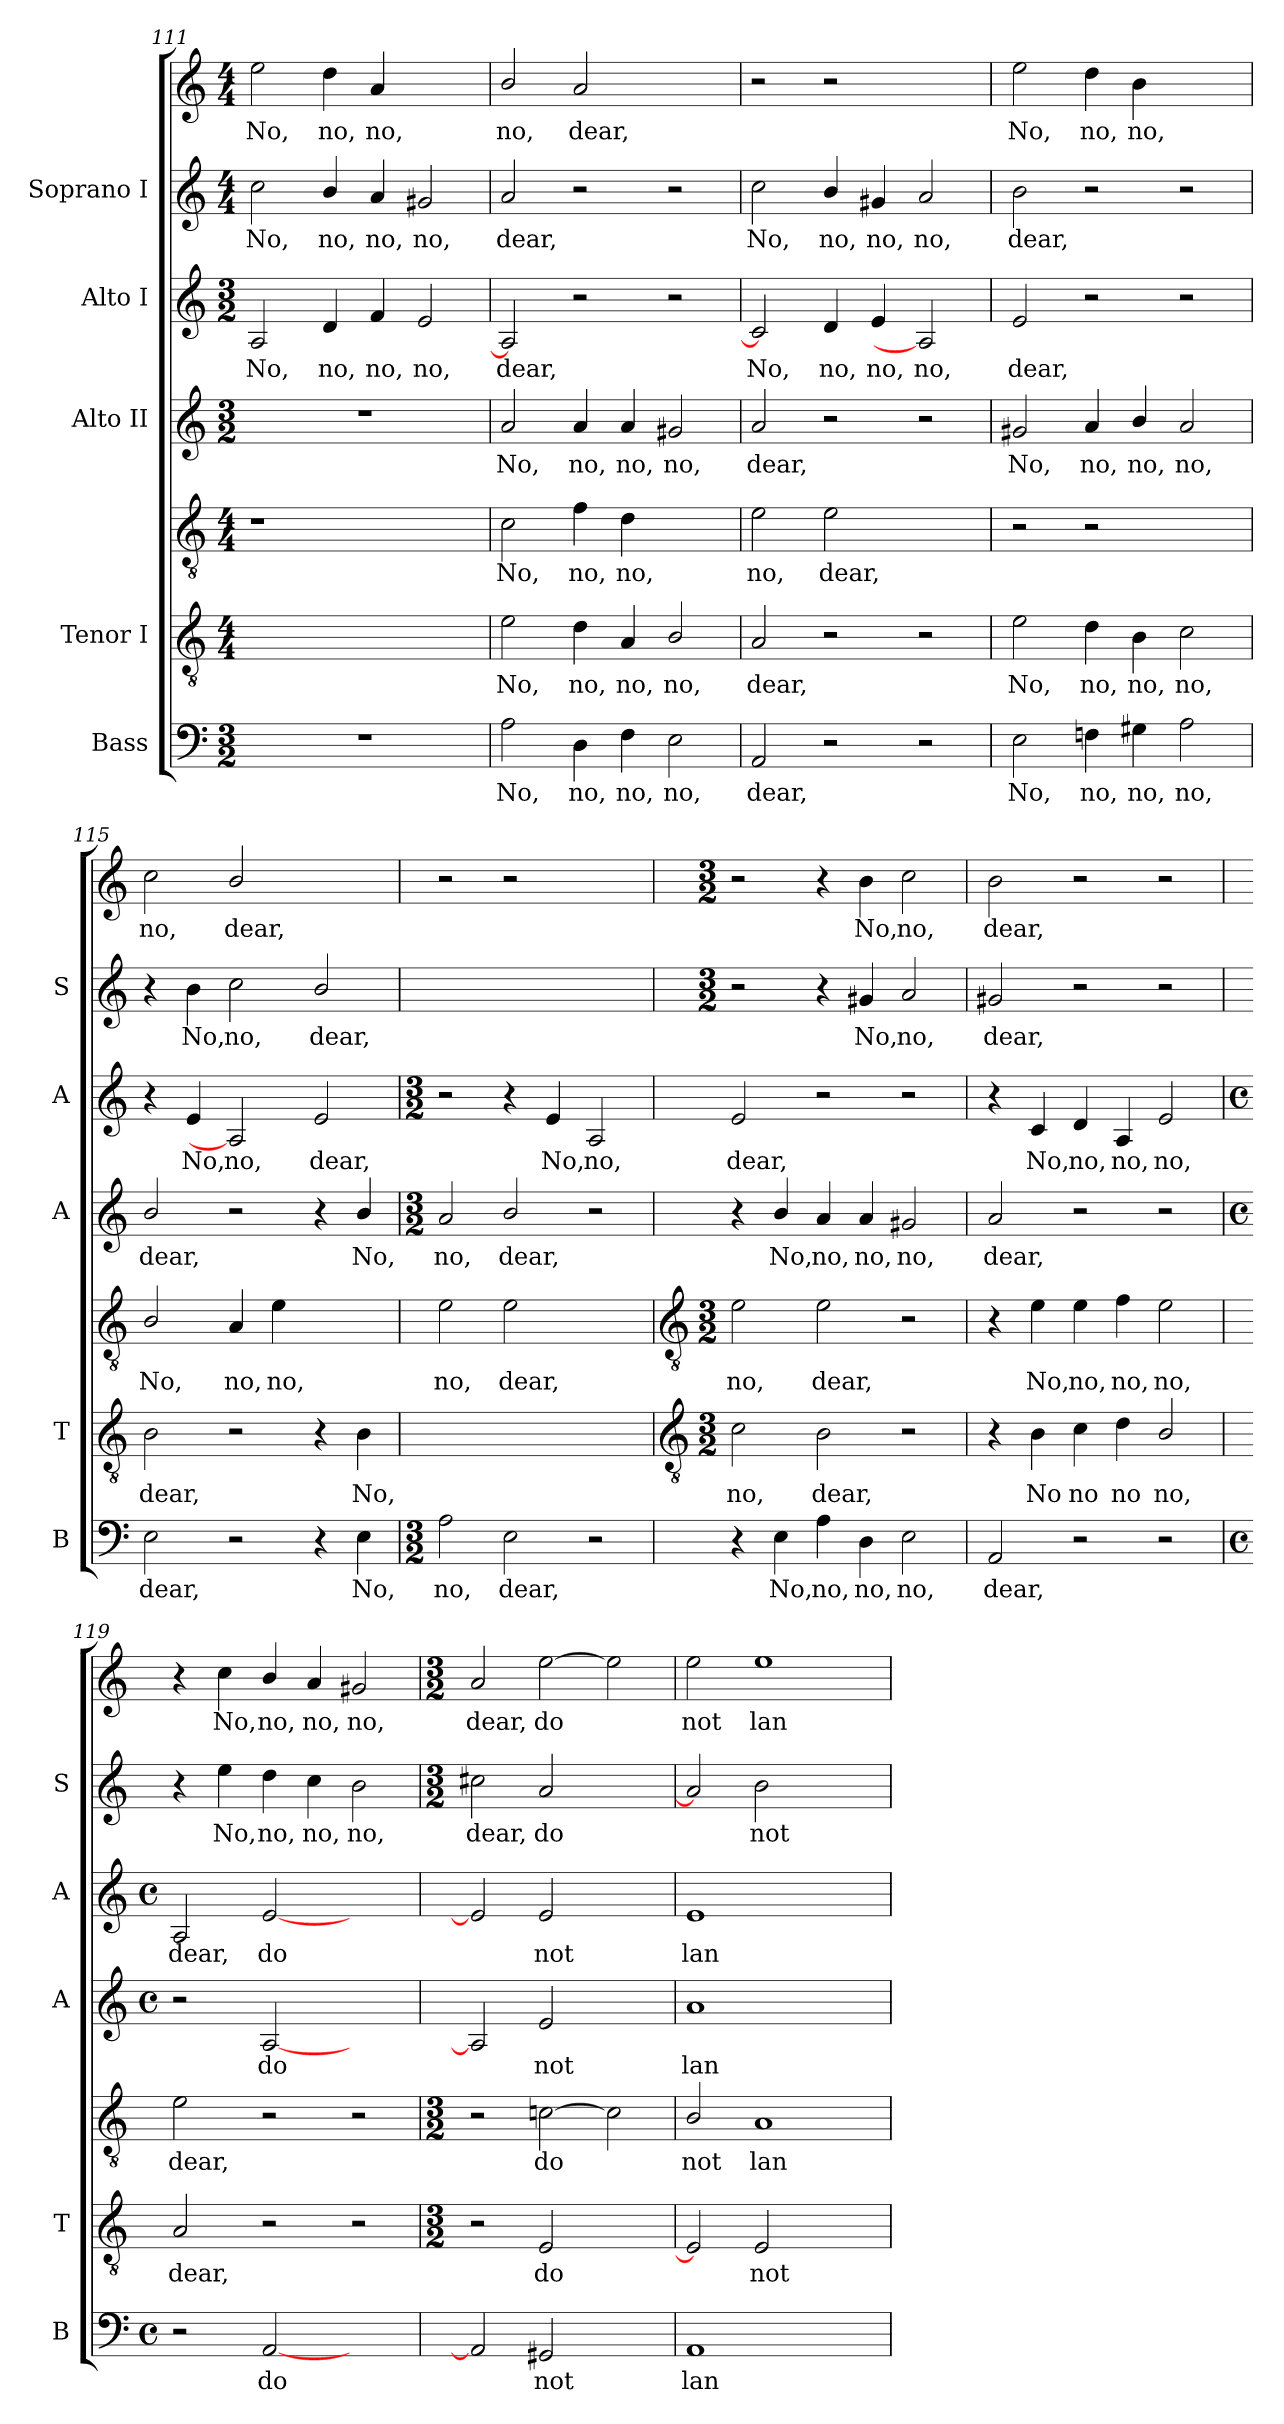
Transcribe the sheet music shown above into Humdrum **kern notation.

**kern	**text	**kern	**text	**kern	**text	**kern	**text	**kern	**text	**kern	**text	**kern	**text
*part5	*part5	*part4	*part4	*part4	*part4	*part3	*part3	*part2	*part2	*part1	*part1	*part1	*part1
*staff7	*staff7	*staff6	*staff6	*staff5	*staff5	*staff4	*staff4	*staff3	*staff3	*staff2	*staff2	*staff1	*staff1
*I"Bass	*	*I"Tenor I	*	*	*	*I"Alto II	*	*I"Alto I	*	*I"Soprano I	*	*	*
*I'B	*	*I'T	*	*	*	*I'A	*	*I'A	*	*I'S	*	*	*
*clefF4	*	*clefGv2	*	*clefGv2	*	*clefG2	*	*clefG2	*	*clefG2	*	*clefG2	*
*k[]	*	*k[]	*	*k[]	*	*k[]	*	*k[]	*	*k[]	*	*k[]	*
*C:	*	*C:	*	*C:	*	*C:	*	*C:	*	*C:	*	*C:	*
*M3/2	*	*M4/4	*	*M4/4	*	*M3/2	*	*M3/2	*	*M4/4	*	*M4/4	*
=111	=111	=111	=111	=111	=111	=111	=111	=111	=111	=111	=111	=111	=111
!LO:N:vis=1	!	!LO:N:vis=1	!	!	!	!LO:N:vis=1	!	!	!LO:LY:b	!	!LO:LY:b	!	!LO:LY:b
1.r	.	1.r	.	1r	.	1.r	.	2A	No,	2cc	No,	2ee	No,
!	!	!	!	!	!	!	!	!	!LO:LY:b	!	!LO:LY:b	!	!LO:LY:b
.	.	.	.	.	.	.	.	4d	no,	4b/	no,	4dd	no,
!	!	!	!	!	!	!	!	!	!LO:LY:b	!	!LO:LY:b	!	!LO:LY:b
.	.	.	.	.	.	.	.	4f	no,	4a	no,	4a	no,
!	!	!	!	!	!	!	!	!	!LO:LY:b	!	!LO:LY:b	!	!
.	.	.	.	2ryy	.	.	.	2e	no,	2g#X	no,	2ryy	.
=112	=112	=112	=112	=112	=112	=112	=112	=112	=112	=112	=112	=112	=112
!	!LO:LY:b	!	!LO:LY:b	!	!LO:LY:b	!	!LO:LY:b	!	!LO:LY:b	!	!LO:LY:b	!	!LO:LY:b
2A	No,	2e	No,	2c	No,	2a	No,	2A]	dear,	2a	dear,	2b/	no,
!	!LO:LY:b	!	!LO:LY:b	!	!LO:LY:b	!	!LO:LY:b	!	!	!	!	!	!LO:LY:b
4D	no,	4d	no,	4f	no,	4a	no,	2r	.	2r	.	2a	dear,
!	!LO:LY:b	!	!LO:LY:b	!	!LO:LY:b	!	!LO:LY:b	!	!	!	!	!	!
4F	no,	4A	no,	4d	no,	4a	no,	.	.	.	.	.	.
!	!LO:LY:b	!	!LO:LY:b	!	!	!	!LO:LY:b	!	!	!	!	!	!
2E	no,	2B/	no,	2ryy	.	2g#X	no,	2r	.	2r	.	2ryy	.
=113	=113	=113	=113	=113	=113	=113	=113	=113	=113	=113	=113	=113	=113
!	!LO:LY:b	!	!LO:LY:b	!	!LO:LY:b	!	!LO:LY:b	!	!LO:LY:b	!	!LO:LY:b	!	!
2AA	dear,	2A	dear,	2e	no,	2a	dear,	2c]	No,	2cc	No,	2r	.
!	!	!	!	!	!LO:LY:b	!	!	!	!LO:LY:b	!	!LO:LY:b	!	!
2r	.	2r	.	2e	dear,	2r	.	4d	no,	4b/	no,	2r	.
!	!	!	!	!	!	!	!	!	!LO:LY:b	!	!LO:LY:b	!	!
.	.	.	.	.	.	.	.	4e	no,	4g#X	no,	.	.
!	!	!	!	!	!	!	!	!	!LO:LY:b	!	!LO:LY:b	!	!
2r	.	2r	.	2ryy	.	2r	.	2A]	no,	2a	no,	2ryy	.
=114	=114	=114	=114	=114	=114	=114	=114	=114	=114	=114	=114	=114	=114
!	!LO:LY:b	!	!LO:LY:b	!	!	!	!LO:LY:b	!	!LO:LY:b	!	!LO:LY:b	!	!LO:LY:b
2E	No,	2e	No,	2r	.	2g#X	No,	2e	dear,	2b	dear,	2ee	No,
!	!LO:LY:b	!	!LO:LY:b	!	!	!	!LO:LY:b	!	!	!	!	!	!LO:LY:b
4Fn	no,	4d	no,	2r	.	4a	no,	2r	.	2r	.	4dd	no,
!	!LO:LY:b	!	!LO:LY:b	!	!	!	!LO:LY:b	!	!	!	!	!	!LO:LY:b
4G#X	no,	4B	no,	.	.	4b/	no,	.	.	.	.	4b	no,
!	!LO:LY:b	!	!LO:LY:b	!	!	!	!LO:LY:b	!	!	!	!	!	!
2A	no,	2c	no,	2ryy	.	2a	no,	2r	.	2r	.	2ryy	.
=115	=115	=115	=115	=115	=115	=115	=115	=115	=115	=115	=115	=115	=115
!	!LO:LY:b	!	!LO:LY:b	!	!LO:LY:b	!	!LO:LY:b	!	!	!	!	!	!LO:LY:b
2E	dear,	2B	dear,	2B/	No,	2b/	dear,	4r	.	4r	.	2cc	no,
!	!	!	!	!	!	!	!	!	!LO:LY:b	!	!LO:LY:b	!	!
.	.	.	.	.	.	.	.	4e	No,	4b	No,	.	.
!	!	!	!	!	!LO:LY:b	!	!	!	!LO:LY:b	!	!LO:LY:b	!	!LO:LY:b
2r	.	2r	.	4A	no,	2r	.	2A]	no,	2cc	no,	2b/	dear,
!	!	!	!	!	!LO:LY:b	!	!	!	!	!	!	!	!
.	.	.	.	4e	no,	.	.	.	.	.	.	.	.
!	!	!	!	!	!	!	!	!	!LO:LY:b	!	!LO:LY:b	!	!
4r	.	4r	.	2ryy	.	4r	.	2e	dear,	2b/	dear,	2ryy	.
!	!LO:LY:b	!	!LO:LY:b	!	!	!	!LO:LY:b	!	!	!	!	!	!
4E	No,	4B	No,	.	.	4b/	No,	.	.	.	.	.	.
!!LO:LB:g=z
=116	=116	=116	=116	=116	=116	=116	=116	=116	=116	=116	=116	=116	=116
*M3/2	*	*	*	*	*	*M3/2	*	*M3/2	*	*	*	*	*
!	!LO:LY:b	!	!	!	!LO:LY:b	!	!LO:LY:b	!	!	!	!	!	!
2A	no,	1.ryy	.	2e	no,	2a	no,	2r	.	1.ryy	.	2r	.
!	!LO:LY:b	!	!	!	!LO:LY:b	!	!LO:LY:b	!	!	!	!	!	!
2E	dear,	.	.	2e	dear,	2b/	dear,	4r	.	.	.	2r	.
!	!	!	!	!	!	!	!	!	!LO:LY:b	!	!	!	!
.	.	.	.	.	.	.	.	4e	No,	.	.	.	.
!	!	!	!	!	!	!	!	!	!LO:LY:b	!	!	!	!
2r	.	.	.	2ryy	.	2r	.	2A	no,	.	.	2ryy	.
!!LO:LB:g=z
=117	=117	=117	=117	=117	=117	=117	=117	=117	=117	=117	=117	=117	=117
*	*	*clefGv2	*	*clefGv2	*	*	*	*	*	*	*	*	*
*	*	*M3/2	*	*M3/2	*	*	*	*	*	*M3/2	*	*M3/2	*
!	!	!	!LO:LY:b	!	!LO:LY:b	!	!	!	!LO:LY:b	!	!	!	!
4r	.	2c	no,	2e	no,	4r	.	2e	dear,	2r	.	2r	.
!	!LO:LY:b	!	!	!	!	!	!LO:LY:b	!	!	!	!	!	!
4E	No,	.	.	.	.	4b/	No,	.	.	.	.	.	.
!	!LO:LY:b	!	!LO:LY:b	!	!LO:LY:b	!	!LO:LY:b	!	!	!	!	!	!
4A	no,	2B	dear,	2e	dear,	4a	no,	2r	.	4r	.	4r	.
!	!LO:LY:b	!	!	!	!	!	!LO:LY:b	!	!	!	!LO:LY:b	!	!LO:LY:b
4D	no,	.	.	.	.	4a	no,	.	.	4g#X	No,	4b	No,
!	!LO:LY:b	!	!	!	!	!	!LO:LY:b	!	!	!	!LO:LY:b	!	!LO:LY:b
2E	no,	2r	.	2r	.	2g#X	no,	2r	.	2a	no,	2cc	no,
=118	=118	=118	=118	=118	=118	=118	=118	=118	=118	=118	=118	=118	=118
!	!LO:LY:b	!	!	!	!	!	!LO:LY:b	!	!	!	!LO:LY:b	!	!LO:LY:b
2AA	dear,	4r	.	4r	.	2a	dear,	4r	.	2g#X	dear,	2b	dear,
!	!	!	!LO:LY:b	!	!LO:LY:b	!	!	!	!LO:LY:b	!	!	!	!
.	.	4B	No	4e	No,	.	.	4c	No,	.	.	.	.
!	!	!	!LO:LY:b	!	!LO:LY:b	!	!	!	!LO:LY:b	!	!	!	!
2r	.	4c	no	4e	no,	2r	.	4d	no,	2r	.	2r	.
!	!	!	!LO:LY:b	!	!LO:LY:b	!	!	!	!LO:LY:b	!	!	!	!
.	.	4d	no	4f	no,	.	.	4A	no,	.	.	.	.
!	!	!	!LO:LY:b	!	!LO:LY:b	!	!	!	!LO:LY:b	!	!	!	!
2r	.	2B/	no,	2e	no,	2r	.	2e	no,	2r	.	2r	.
=119	=119	=119	=119	=119	=119	=119	=119	=119	=119	=119	=119	=119	=119
*M4/4	*	*	*	*	*	*M4/4	*	*M4/4	*	*	*	*	*
*met(c)	*	*	*	*	*	*met(c)	*	*met(c)	*	*	*	*	*
!	!	!	!LO:LY:b	!	!LO:LY:b	!	!	!	!LO:LY:b	!	!	!	!
2r	.	2A	dear,	2e	dear,	2r	.	2A	dear,	4r	.	4r	.
!	!	!	!	!	!	!	!	!	!	!	!LO:LY:b	!	!LO:LY:b
.	.	.	.	.	.	.	.	.	.	4ee	No,	4cc	No,
!	!LO:LY:b	!	!	!	!	!	!LO:LY:b	!	!LO:LY:b	!	!LO:LY:b	!	!LO:LY:b
[2AA	do	2r	.	2r	.	[2A	do	[2e	do	4dd	no,	4b/	no,
!	!	!	!	!	!	!	!	!	!	!	!LO:LY:b	!	!LO:LY:b
.	.	.	.	.	.	.	.	.	.	4cc	no,	4a	no,
!	!	!	!	!	!	!	!	!	!	!	!LO:LY:b	!	!LO:LY:b
2ryy	.	2r	.	2r	.	2ryy	.	2ryy	.	2b	no,	2g#X	no,
=120	=120	=120	=120	=120	=120	=120	=120	=120	=120	=120	=120	=120	=120
*	*	*M3/2	*	*M3/2	*	*	*	*	*	*M3/2	*	*M3/2	*
!	!	!	!	!	!	!	!	!	!	!	!LO:LY:b	!	!LO:LY:b
2AA]	.	2r	.	2r	.	2A]	.	2e]	.	2cc#X	dear,	2a	dear,
!	!LO:LY:b	!	!LO:LY:b	!	!LO:LY:b	!	!LO:LY:b	!	!LO:LY:b	!	!LO:LY:b	!	!LO:LY:b
2GG#X	not	[2E	do	[2cn	do	2e	not	2e	not	[2a	do	[2ee	do
2ryy	.	2ryy	.	2c]	.	2ryy	.	2ryy	.	2ryy	.	2ee]	.
=121	=121	=121	=121	=121	=121	=121	=121	=121	=121	=121	=121	=121	=121
!	!LO:LY:b	!	!	!	!LO:LY:b	!	!LO:LY:b	!	!LO:LY:b	!	!	!	!LO:LY:b
1AA	lan-	2E]	.	2B/	not	1a	lan-	1e	lan-	2a]	.	2ee	not
!	!	!	!LO:LY:b	!	!LO:LY:b	!	!	!	!	!	!LO:LY:b	!	!LO:LY:b
.	.	2E	-not	1A	lan-	.	.	.	.	2b	-not	1ee	lan-
2ryy	.	2ryy	.	.	.	2ryy	.	2ryy	.	2ryy	.	.	.
=	=	=	=	=	=	=	=	=	=	=	=	=	=
*-	*-	*-	*-	*-	*-	*-	*-	*-	*-	*-	*-	*-	*-
